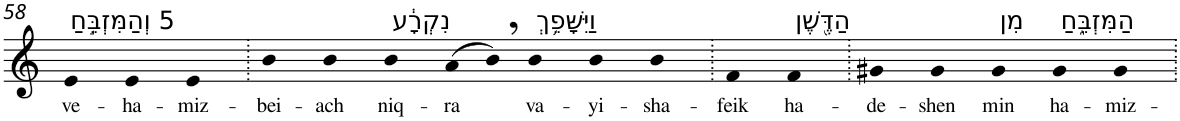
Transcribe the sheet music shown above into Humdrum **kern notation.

**kern	**text
*part1	*part1
*staff1	*staff1
*I"Piano	*
*I'Pno	*
!!LO:PB:g=z
*clefG2	*
*k[]	*
=58	=58
!LO:TX:a:t=5 וְהַמִּזְבֵּ֣חַ	!
!	!LO:LY:b
4e	ve-
!	!LO:LY:b
4e	-ha-
!	!LO:LY:b
4e	-miz-
=59.	=59.
!	!LO:LY:b
4b	-bei-
!	!LO:LY:b
4b	-ach
!LO:TX:a:t=נִקְרָ֔ע	!
!	!LO:LY:b
4b	niq-
!	!LO:LY:b
(>8a	-ra
8b,)	.
!LO:TX:a:t=וַיִּשָּׁפֵ֥ךְ	!
!	!LO:LY:b
4b	va-
!	!LO:LY:b
4b	-yi-
!	!LO:LY:b
4b	-sha-
=60.	=60.
!	!LO:LY:b
4f	-feik
!LO:TX:a:t=הַדֶּ֖שֶׁן	!
!	!LO:LY:b
4f	ha-
=61.	=61.
!	!LO:LY:b
4g#X	-de-
!	!LO:LY:b
4g#	-shen
!LO:TX:a:t=מִן	!
!	!LO:LY:b
4g#	min
!LO:TX:a:t=הַמִּזְבֵּ֑חַ	!
!	!LO:LY:b
4g#	ha-
!	!LO:LY:b
4g#	-miz-
=.	=.
*-	*-
